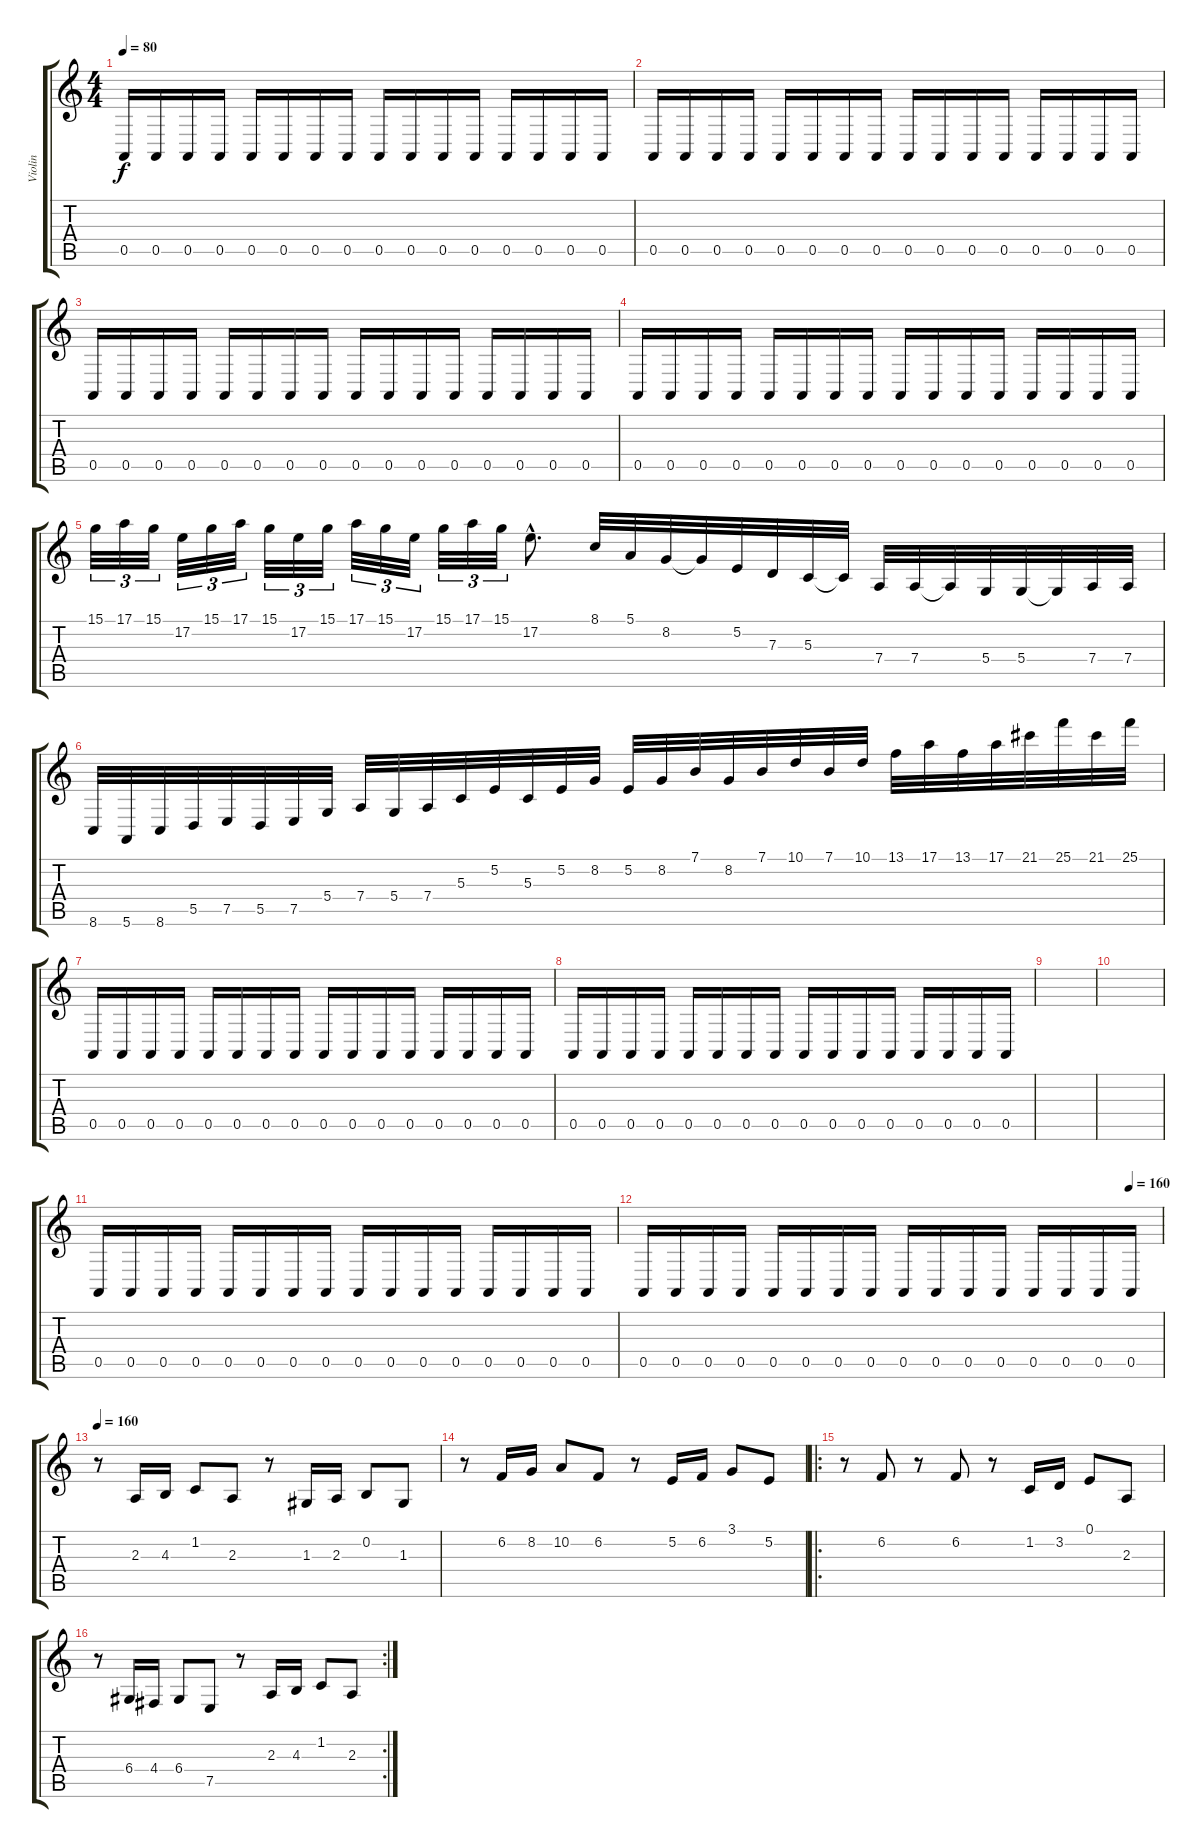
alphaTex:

\track ("Violin" "Violin") {instrument violin}
\staff {score tabs}
\tuning (E4 B3 G3 D3 A2 E2) {hide}
\ts (4 4)
\tempo 80
\clef g2
\ks c
0.5.16{dy f} 0.5.16 0.5.16 0.5.16 0.5.16 0.5.16 0.5.16 0.5.16 0.5.16 0.5.16 0.5.16 0.5.16 0.5.16 0.5.16 0.5.16 0.5.16 |
0.5.16 0.5.16 0.5.16 0.5.16 0.5.16 0.5.16 0.5.16 0.5.16 0.5.16 0.5.16 0.5.16 0.5.16 0.5.16 0.5.16 0.5.16 0.5.16 |
0.5.16 0.5.16 0.5.16 0.5.16 0.5.16 0.5.16 0.5.16 0.5.16 0.5.16 0.5.16 0.5.16 0.5.16 0.5.16 0.5.16 0.5.16 0.5.16 |
0.5.16 0.5.16 0.5.16 0.5.16 0.5.16 0.5.16 0.5.16 0.5.16 0.5.16 0.5.16 0.5.16 0.5.16 0.5.16 0.5.16 0.5.16 0.5.16 |
15.1.32{tu (3 2)} 17.1.32{tu (3 2)} 15.1.32{tu (3 2)} 17.2.32{tu (3 2)} 15.1.32{tu (3 2)} 17.1.32{tu (3 2)} 15.1.32{tu (3 2)} 17.2.32{tu (3 2)} 15.1.32{tu (3 2)} 17.1.32{tu (3 2)} 15.1.32{tu (3 2)} 17.2.32{tu (3 2)} 15.1.32{tu (3 2)} 17.1.32{tu (3 2)} 15.1.32{tu (3 2)} 17.2{hac}.8{d} 8.1.32 5.1.32 8.2.32 8.2{t}.32 5.2.32 7.3.32 5.3.32 5.3{t}.32 7.4.32 7.4.32 7.4{t}.32 5.4.32 5.4.32 5.4{t}.32 7.4.32 7.4.32 |
8.6.32 5.6.32 8.6.32 5.5.32 7.5.32 5.5.32 7.5.32 5.4.32 7.4.32 5.4.32 7.4.32 5.3.32 5.2.32 5.3.32 5.2.32 8.2.32 5.2.32 8.2.32 7.1.32 8.2.32 7.1.32 10.1.32 7.1.32 10.1.32 13.1.32 17.1.32 13.1.32 17.1.32 21.1.32 25.1.32 21.1.32 25.1.32 |
0.5.16 0.5.16 0.5.16 0.5.16 0.5.16 0.5.16 0.5.16 0.5.16 0.5.16 0.5.16 0.5.16 0.5.16 0.5.16 0.5.16 0.5.16 0.5.16 |
0.5.16 0.5.16 0.5.16 0.5.16 0.5.16 0.5.16 0.5.16 0.5.16 0.5.16 0.5.16 0.5.16 0.5.16 0.5.16 0.5.16 0.5.16 0.5.16 |
|
|
0.5.16 0.5.16 0.5.16 0.5.16 0.5.16 0.5.16 0.5.16 0.5.16 0.5.16 0.5.16 0.5.16 0.5.16 0.5.16 0.5.16 0.5.16 0.5.16 |
\tempo (160 0.9375)
0.5.16 0.5.16 0.5.16 0.5.16 0.5.16 0.5.16 0.5.16 0.5.16 0.5.16 0.5.16 0.5.16 0.5.16 0.5.16 0.5.16 0.5.16 0.5.16 |
\tempo 160
r.8 2.3.16 4.3.16 1.2.8 2.3.8 r.8 1.3.16 2.3.16 0.2.8 1.3.8 |
r.8 6.2.16 8.2.16 10.2.8 6.2.8 r.8 5.2.16 6.2.16 3.1.8 5.2.8 |
\ro
r.8 6.2.8 r.8 6.2.8 r.8 1.2.16 3.2.16 0.1.8 2.3.8 |
\rc 2
r.8 6.4.16 4.4.16 6.4.8 7.5.8 r.8 2.3.16 4.3.16 1.2.8 2.3.8
